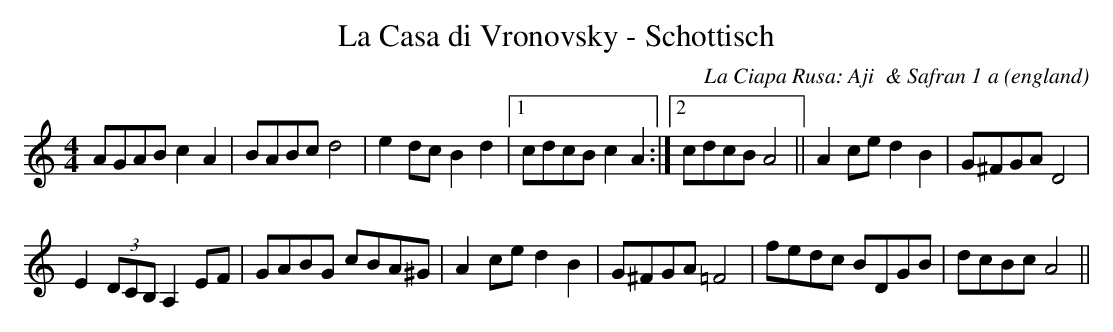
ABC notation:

X:1
T:La Casa di Vronovsky - Schottisch
O:england
C:La Ciapa Rusa: Aji  & Safran 1 a
M:4/4
L:1/8
K:C
AGAB c2 A2|BABc d4|e2 dc B2d2|1 cdcB c2 A2:|2  cdcB A4||\
A2 ce d2 B2|G^FGA D4|
E2 (3DCB, A,2 EF|GABG cBA^G|\
A2 ce d2 B2|G^FGA =F4|fedc BDGB|dcBc A4||
